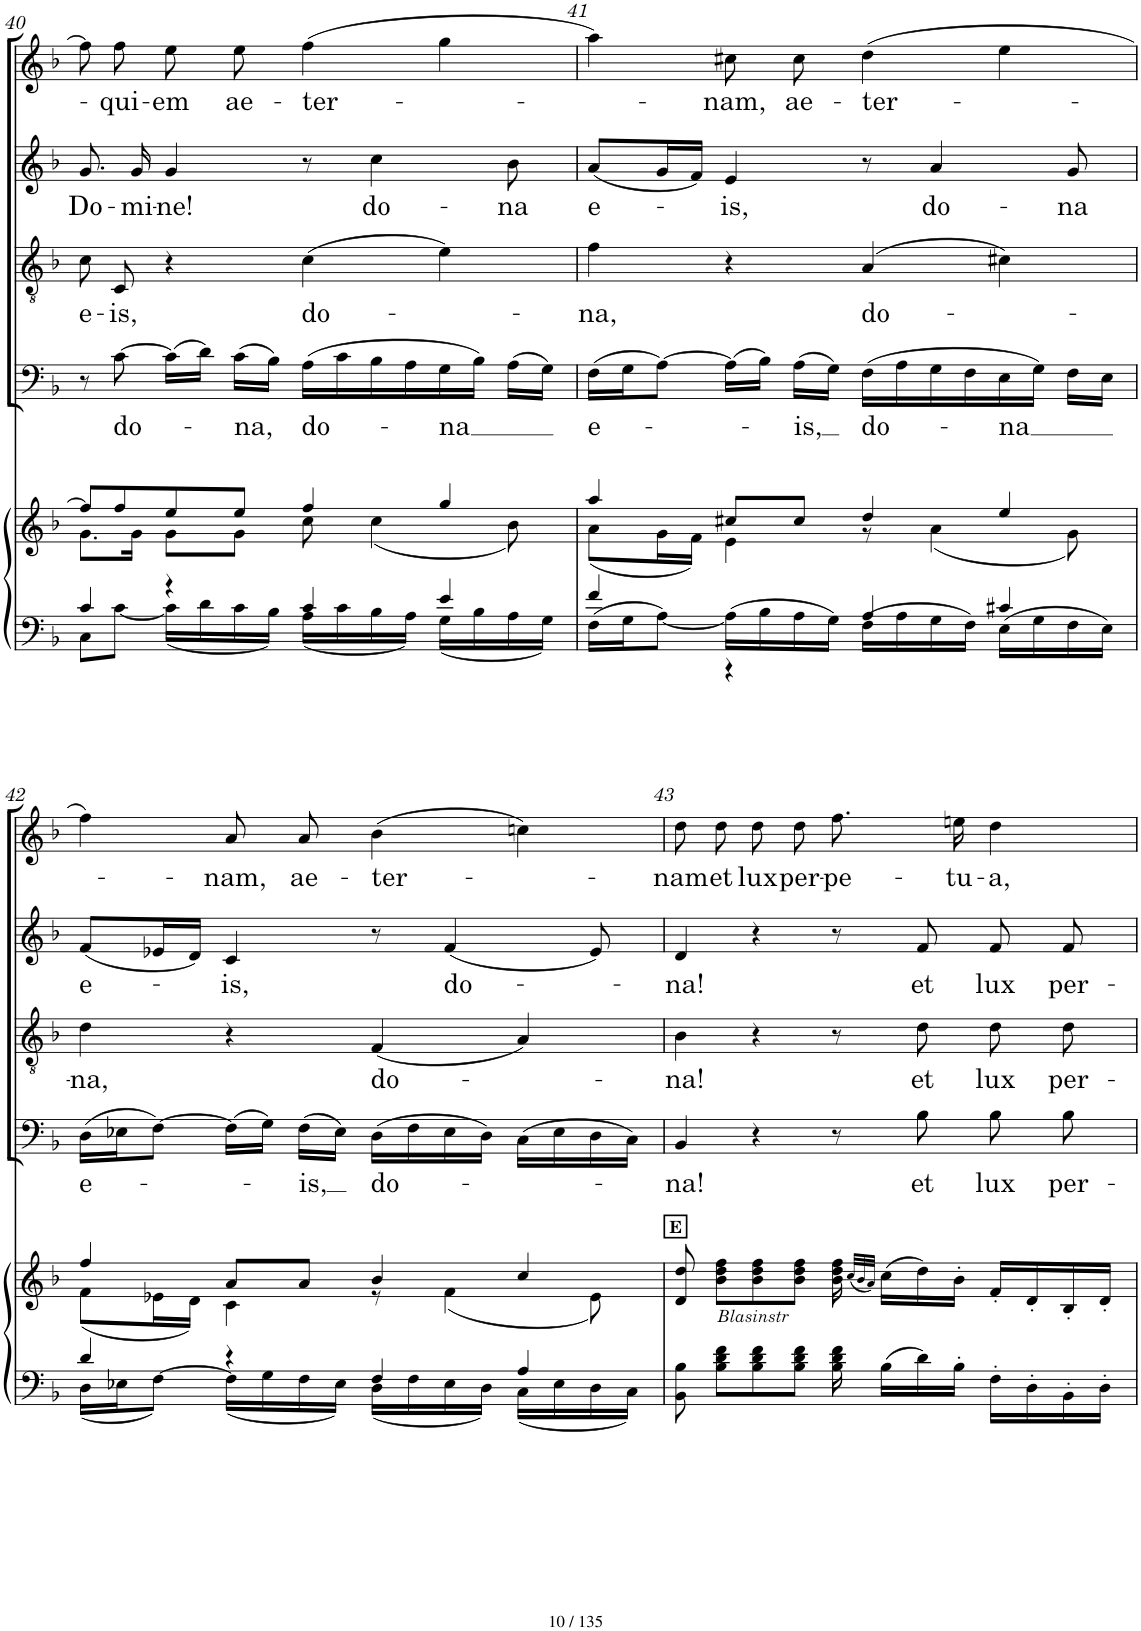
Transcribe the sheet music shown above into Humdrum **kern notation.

**kern	**kern	**kern	**text	**kern	**text	**kern	**text	**kern	**text
*part5	*part5	*part4	*part4	*part3	*part3	*part2	*part2	*part1	*part1
*staff6	*staff5	*staff4	*staff4	*staff3	*staff3	*staff2	*staff2	*staff1	*staff1
*I"Piano	*	*I"Bass	*	*I"Tenor	*	*I"Alto	*	*I"Soprano	*
*I'Pno	*	*	*	*	*	*	*	*	*
!!LO:PB:g=z
*clefF4	*clefG2	*clefF4	*	*clefGv2	*	*clefG2	*	*clefG2	*
*	*	*	*	*	*	*ITrd1c2	*	*	*
*k[b-]	*k[b-]	*k[b-]	*	*k[b-]	*	*k[b-]	*	*k[b-]	*
*M4/4	*M4/4	*M4/4	*	*M4/4	*	*M4/4	*	*M4/4	*
*met(c)	*met(c)	*met(c)	*	*met(c)	*	*met(c)	*	*met(c)	*
=40	=40	=40	=40	=40	=40	=40	=40	=40	=40
*^	*^	*	*	*	*	*	*	*	*
!	!	!	!	!	!	!	!LO:LY:b	!	!LO:LY:b	!	!
4c/	8C\L	8ff/L]	8.g\L	8r	.	8c!/L	e-	8.g!/	Do-	8ff!\L]	.
!	!	!	!	!	!LO:LY:b	!	!LO:LY:b	!	!	!	!LO:LY:b
.	[8c\J	8ff/	.	[8c!\	do-	8C!/J	-is,	.	.	8ff!\J	-qui-
!	!	!	!	!	!	!	!	!	!LO:LY:b	!	!
.	.	.	16g\Jk	.	.	.	.	16g!/	-mi-	.	.
!	!	!	!	!	!	!	!	!	!LO:LY:b	!	!LO:LY:b
4r	16c\LL]	8ee/	8g\L	(16c!\LL]	.	4r	.	4g!/	-ne!	8ee!\L	-em
.	16d\	.	.	16d!\JJ)	.	.	.	.	.	.	.
!	!	!	!	!	!LO:LY:b	!	!	!	!	!	!LO:LY:b
.	16c\	8ee/J	8g\J	(16c!\LL	-na,	.	.	.	.	8ee!\J	ae-
.	16B-\JJ	.	.	16B-!\JJ)	.	.	.	.	.	.	.
!	!	!	!	!	!LO:LY:b	!	!LO:LY:b	!	!	!	!LO:LY:b
4c/	16A\LL	4ff/	8cc\	(16A!\LL	do-	(4c!\	do-	8r	.	(4ff!\	-ter-
.	16c\	.	.	16c!\	.	.	.	.	.	.	.
!	!	!	!	!	!	!	!	!	!LO:LY:b	!	!
.	16B-\	.	(4cc\	16B-!\	.	.	.	4cc!\	do-	.	.
.	16A\JJ	.	.	16A!\	.	.	.	.	.	.	.
!	!	!	!	!	!LO:LY:b	!	!	!	!	!	!
4e/	16G\LL	4gg/	.	16G!\	-na	4e!\)	.	.	.	4gg!\	.
.	16B-\	.	.	16B-!\JJ)	.	.	.	.	.	.	.
!	!	!	!	!	!	!	!	!	!LO:LY:b	!	!
.	16A\	.	8b-\)	(16A!\LL	.	.	.	8b-!\	-na	.	.
.	16G\JJ	.	.	16G!\JJ)	.	.	.	.	.	.	.
=41	=41	=41	=41	=41	=41	=41	=41	=41	=41	=41	=41
!	!	!	!	!	!LO:LY:b	!	!LO:LY:b	!	!LO:LY:b	!	!
16F\LL	4f/	4aa/	(8a\L	(16F!\LL	e-	4f!\	-na,	(8a!/L	e-	4aa!\)	.
16G\J	.	.	.	16G!\J	.	.	.	.	.	.	.
[8A\J	.	.	16g\L	[8A!\J)	.	.	.	16g!/L	.	.	.
.	.	.	16f\JJ)	.	.	.	.	16f!/JJ)	.	.	.
!	!	!	!	!	!	!	!	!	!LO:LY:b	!	!LO:LY:b
16A\LL]	4r	8cc#X/L	4e\	(16A!\LL]	.	4r	.	4e!/	-is,	8cc#X!\L	-nam,
16B-\	.	.	.	16B-!\JJ)	.	.	.	.	.	.	.
!	!	!	!	!	!LO:LY:b	!	!	!	!	!	!LO:LY:b
16A\	.	8cc#/J	.	(16A!\LL	-is,	.	.	.	.	8cc#!\J	ae-
16G\JJ	.	.	.	16G!\JJ)	.	.	.	.	.	.	.
!	!	!	!	!	!LO:LY:b	!	!LO:LY:b	!	!	!	!LO:LY:b
16F\LL	4A/	4dd/	8r	(16F!\LL	do-	(4A!/	do-	8r	.	(4dd!\	-ter-
16A\	.	.	.	16A!\	.	.	.	.	.	.	.
!	!	!	!	!	!	!	!	!	!LO:LY:b	!	!
16G\	.	.	(4a\	16G!\	.	.	.	4a!/	do-	.	.
16F\JJ	.	.	.	16F!\	.	.	.	.	.	.	.
!	!	!	!	!	!LO:LY:b	!	!	!	!	!	!
16E\LL	4c#X/	4ee/	.	16E!\	na	4c#X!\)	.	.	.	4ee!\	.
16G\	.	.	.	16G!\JJ)	.	.	.	.	.	.	.
!	!	!	!	!	!	!	!	!	!LO:LY:b	!	!
16F\	.	.	8g\)	16F!\LL	.	.	.	8g!/	-na	.	.
16E\JJ	.	.	.	16E!\JJ	.	.	.	.	.	.	.
!!LO:LB:g=z
=42	=42	=42	=42	=42	=42	=42	=42	=42	=42	=42	=42
!	!	!	!	!	!LO:LY:b	!	!LO:LY:b	!	!LO:LY:b	!	!
4d/	16D\LL	4ff/	(8f\L	(16D!\LL	e-	4d!\	-na,	(8f!/L	e-	4ff!\)	.
.	16E-X\J	.	.	16E-X!\J	.	.	.	.	.	.	.
.	[>8F\J	.	16e-X\L	[8F!\J)	.	.	.	16e-X!/L	.	.	.
.	.	.	16d\JJ)	.	.	.	.	16d!/JJ)	.	.	.
!	!	!	!	!	!	!	!	!	!LO:LY:b	!	!LO:LY:b
4r	16F\LL]	8a/L	4c\	(16F!\LL]	.	4r	.	4c!/	-is,	8a!/L	-nam,
.	16G\	.	.	16G!\JJ)	.	.	.	.	.	.	.
!	!	!	!	!	!LO:LY:b	!	!	!	!	!	!LO:LY:b
.	16F\	8a/J	.	(16F!\LL	-is,	.	.	.	.	8a!/J	ae-
.	16E-\JJ	.	.	16E-!\JJ)	.	.	.	.	.	.	.
!	!	!	!	!	!LO:LY:b	!	!LO:LY:b	!	!	!	!LO:LY:b
4F/	16D\LL	4b-/	8r	(16D!\LL	do-	(4F!/	do-	8r	.	(4b-!\	-ter-
.	16F\	.	.	16F!\	.	.	.	.	.	.	.
!	!	!	!	!	!	!	!	!	!LO:LY:b	!	!
.	16E-\	.	(4f\	16E-!\	.	.	.	(4f!/	do-	.	.
.	16D\JJ	.	.	16D!\JJ)	.	.	.	.	.	.	.
4A/	16C\LL	4cc/	.	(16C!\LL	.	4A!/)	.	.	.	4ccn!\)	.
.	16E-\	.	.	16E-!\	.	.	.	.	.	.	.
.	16D\	.	8e-\)	16D!\	.	.	.	8e-!/)	.	.	.
.	16C\JJ	.	.	16C!\JJ)	.	.	.	.	.	.	.
*	*	*v	*v	*	*	*	*	*	*	*	*
=43	=43	=43	=43	=43	=43	=43	=43	=43	=43	=43
!	!	!LO:TX:a:B:t=E	!	!	!	!	!	!	!	!
!	!	!	!	!LO:LY:b	!	!LO:LY:b	!	!LO:LY:b	!	!LO:LY:b
*v	*v	*	*	*	*	*	*	*	*	*
8BB-\ 8B-\	8d/ 8dd/	4BB-!/	-na!	4B-!\	-na!	4d!/	-na!	8dd!\L	-nam
!	!LO:TX:b:i:t=Blasinstr	!	!	!	!	!	!	!	!
!	!	!	!	!	!	!	!	!	!LO:LY:b
8B-\ 8d\ 8f\L	8b-\ 8dd\ 8ff\L	.	.	.	.	.	.	8dd!\J	et
!	!	!	!	!	!	!	!	!	!LO:LY:b
8B-\ 8d\ 8f\	8b-\ 8dd\ 8ff\	4r	.	4r	.	4r	.	8dd!\L	lux
!	!	!	!	!	!	!	!	!	!LO:LY:b
8B-\ 8d\ 8f\J	8b-\ 8dd\ 8ff\J	.	.	.	.	.	.	8dd!\J	per-
!	!	!	!	!	!	!	!	!	!LO:LY:b
16B-\ 16d\ 16f\	16b-\ 16dd\ 16ff\	8r	.	8r	.	8r	.	8.ff!\L	-pe-
.	(32qcc/LLL	.	.	.	.	.	.	.	.
.	32qb-/	.	.	.	.	.	.	.	.
.	32qa/JJJ)	.	.	.	.	.	.	.	.
16B-\LL	(16cc\LL	.	.	.	.	.	.	.	.
!	!	!	!LO:LY:b	!	!LO:LY:b	!	!LO:LY:b	!	!
16d\	16dd\)	8B-!\	et	8d!\	et	8f!/	et	.	.
!	!	!	!	!	!	!	!	!	!LO:LY:b
16B-'\JJ	16b-'\JJ	.	.	.	.	.	.	16een!\Jk	-tu-
!	!	!	!LO:LY:b	!	!LO:LY:b	!	!LO:LY:b	!	!LO:LY:b
16F'\LL	16f'/LL	8B-!\	lux	8d!\L	lux	8f!/	lux	4dd!\	-a,
16D'\	16d'/	.	.	.	.	.	.	.	.
!	!	!	!LO:LY:b	!	!LO:LY:b	!	!LO:LY:b	!	!
16BB-'\	16B-'/	8B-!\	per-	8d!\J	per-	8f!/	per-	.	.
16D'\JJ	16d'/JJ	.	.	.	.	.	.	.	.
=	=	=	=	=	=	=	=	=	=
*-	*-	*-	*-	*-	*-	*-	*-	*-	*-
